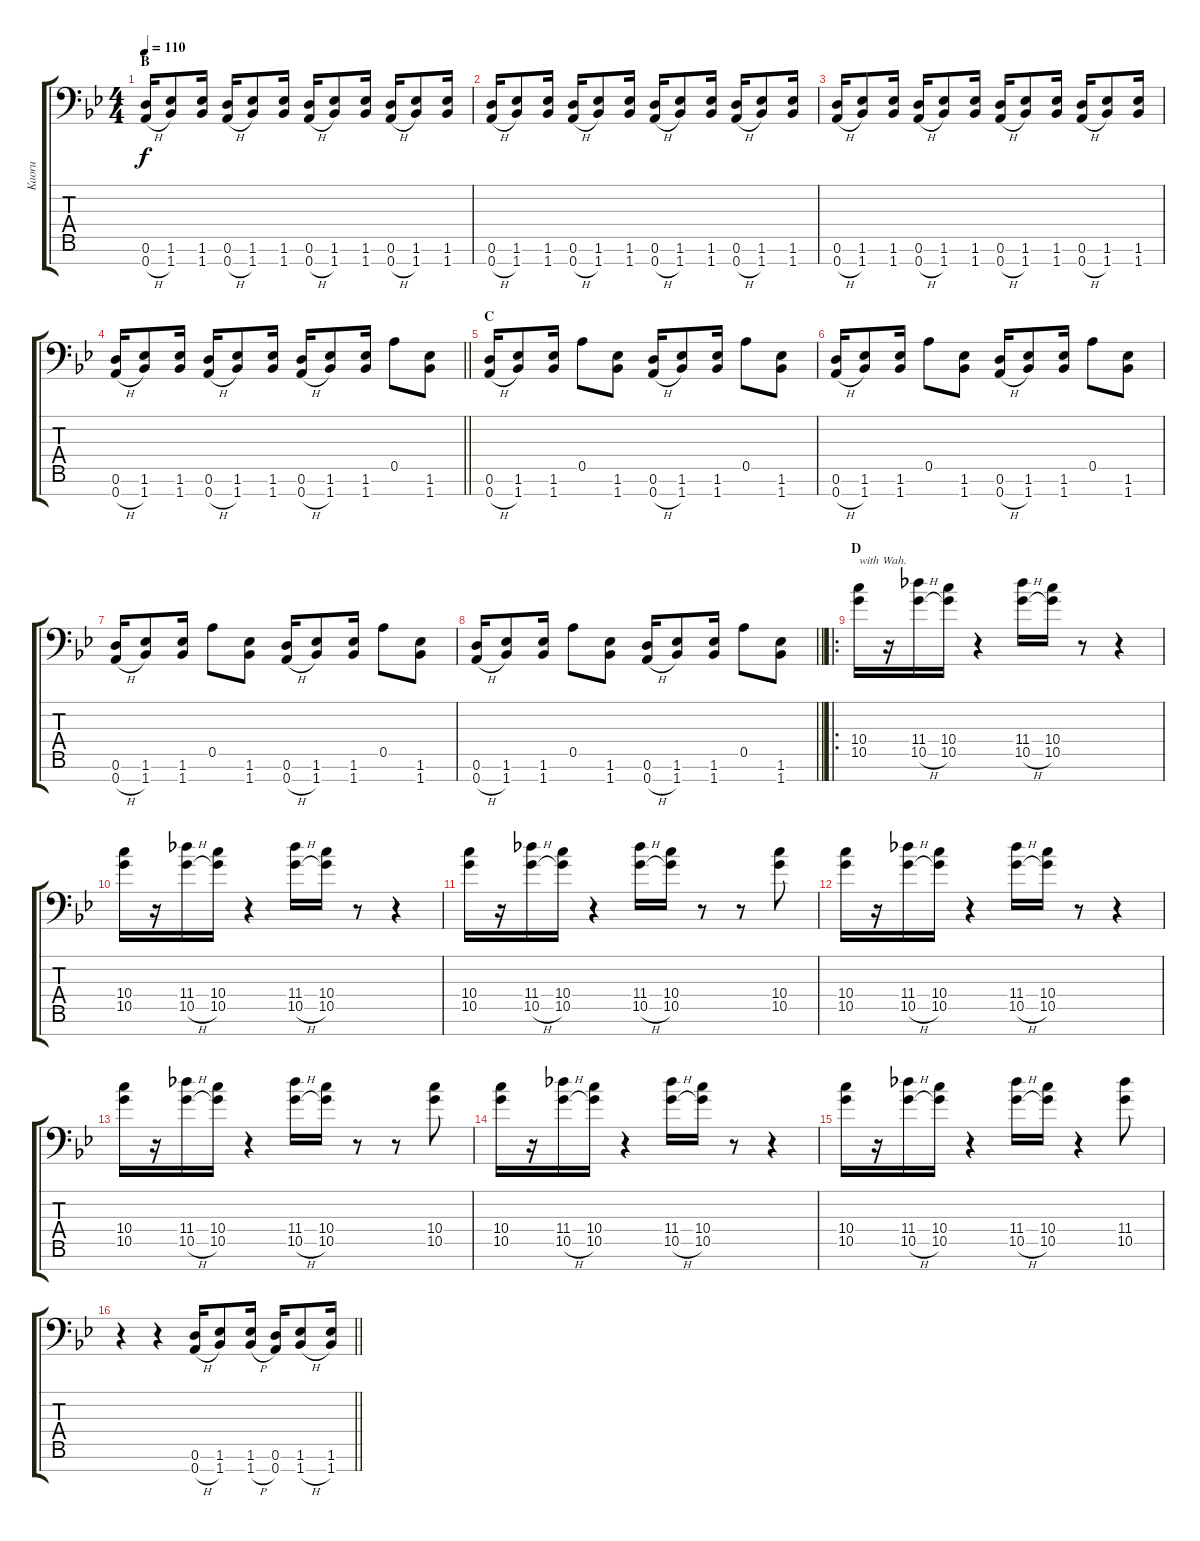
\track ("Kaoru" "Kaoru") {instrument overdrivenguitar}
\staff {score tabs}
\tuning (E4 B3 G3 D3 A2 D2 A1) {hide}
\ts (4 4)
\section ("" "B")
\tempo 110
\clef f4
\ks bb
(0.6 0.7{h}).16{dy f} (1.6 1.7).8 (1.6 1.7).16 (0.6 0.7{h}).16 (1.6 1.7).8 (1.6 1.7).16 (0.6 0.7{h}).16 (1.6 1.7).8 (1.6 1.7).16 (0.6 0.7{h}).16 (1.6 1.7).8 (1.6 1.7).16 |
(0.6 0.7{h}).16 (1.6 1.7).8 (1.6 1.7).16 (0.6 0.7{h}).16 (1.6 1.7).8 (1.6 1.7).16 (0.6 0.7{h}).16 (1.6 1.7).8 (1.6 1.7).16 (0.6 0.7{h}).16 (1.6 1.7).8 (1.6 1.7).16 |
(0.6 0.7{h}).16 (1.6 1.7).8 (1.6 1.7).16 (0.6 0.7{h}).16 (1.6 1.7).8 (1.6 1.7).16 (0.6 0.7{h}).16 (1.6 1.7).8 (1.6 1.7).16 (0.6 0.7{h}).16 (1.6 1.7).8 (1.6 1.7).16 |
\barLineRight lightlight
(0.6 0.7{h}).16 (1.6 1.7).8 (1.6 1.7).16 (0.6 0.7{h}).16 (1.6 1.7).8 (1.6 1.7).16 (0.6 0.7{h}).16 (1.6 1.7).8 (1.6 1.7).16 0.5.8 (1.6 1.7).8 |
\section ("" "C")
(0.6 0.7{h}).16 (1.6 1.7).8 (1.6 1.7).16 0.5.8 (1.6 1.7).8 (0.6 0.7{h}).16 (1.6 1.7).8 (1.6 1.7).16 0.5.8 (1.6 1.7).8 |
(0.6 0.7{h}).16 (1.6 1.7).8 (1.6 1.7).16 0.5.8 (1.6 1.7).8 (0.6 0.7{h}).16 (1.6 1.7).8 (1.6 1.7).16 0.5.8 (1.6 1.7).8 |
(0.6 0.7{h}).16 (1.6 1.7).8 (1.6 1.7).16 0.5.8 (1.6 1.7).8 (0.6 0.7{h}).16 (1.6 1.7).8 (1.6 1.7).16 0.5.8 (1.6 1.7).8 |
\barLineRight lightlight
(0.6 0.7{h}).16 (1.6 1.7).8 (1.6 1.7).16 0.5.8 (1.6 1.7).8 (0.6 0.7{h}).16 (1.6 1.7).8 (1.6 1.7).16 0.5.8 (1.6 1.7).8 |
\ro
\section ("" "D")
(10.4 10.5).16{txt "with Wah."} r.16 (11.4 10.5{h}).16 (10.4 10.5).16 r.4 (11.4 10.5{h}).16 (10.4 10.5).16 r.8 r.4 |
(10.4 10.5).16 r.16 (11.4 10.5{h}).16 (10.4 10.5).16 r.4 (11.4 10.5{h}).16 (10.4 10.5).16 r.8 r.4 |
(10.4 10.5).16 r.16 (11.4 10.5{h}).16 (10.4 10.5).16 r.4 (11.4 10.5{h}).16 (10.4 10.5).16 r.8 r.8 (10.4 10.5).8 |
(10.4 10.5).16 r.16 (11.4 10.5{h}).16 (10.4 10.5).16 r.4 (11.4 10.5{h}).16 (10.4 10.5).16 r.8 r.4 |
(10.4 10.5).16 r.16 (11.4 10.5{h}).16 (10.4 10.5).16 r.4 (11.4 10.5{h}).16 (10.4 10.5).16 r.8 r.8 (10.4 10.5).8 |
(10.4 10.5).16 r.16 (11.4 10.5{h}).16 (10.4 10.5).16 r.4 (11.4 10.5{h}).16 (10.4 10.5).16 r.8 r.4 |
(10.4 10.5).16 r.16 (11.4 10.5{h}).16 (10.4 10.5).16 r.4 (11.4 10.5{h}).16 (10.4 10.5).16 r.4 (11.4 10.5).8 |
\barLineRight lightlight
r.4 r.4 (0.6 0.7{h}).16 (1.6 1.7).8 (1.6 1.7{h}).16 (0.6 0.7).16 (1.6 1.7{h}).8 (1.6 1.7).16
